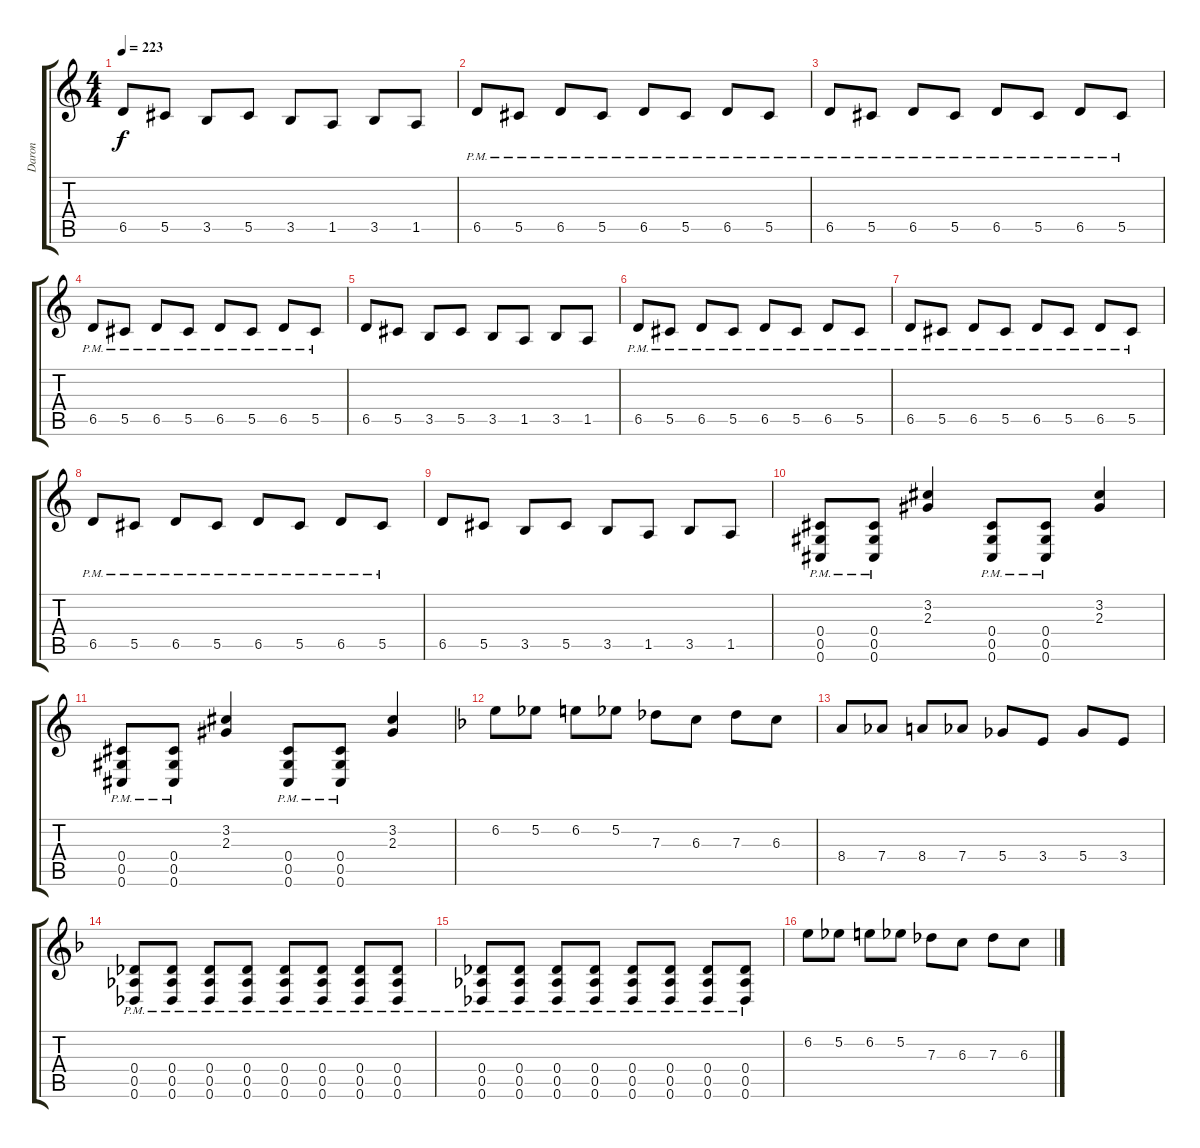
\track ("Daron" "Daron") {instrument overdrivenguitar}
\staff {score tabs}
\tuning (Eb4 Bb3 Gb3 Db3 Ab2 Db2) {hide}
\ts (4 4)
\tempo 223
\clef g2
\ks c
6.5.8{dy f} 5.5.8 3.5.8 5.5.8 3.5.8 1.5.8 3.5.8 1.5.8 |
6.5{pm}.8 5.5{pm}.8 6.5{pm}.8 5.5{pm}.8 6.5{pm}.8 5.5{pm}.8 6.5{pm}.8 5.5{pm}.8 |
6.5{pm}.8 5.5{pm}.8 6.5{pm}.8 5.5{pm}.8 6.5{pm}.8 5.5{pm}.8 6.5{pm}.8 5.5{pm}.8 |
6.5{pm}.8 5.5{pm}.8 6.5{pm}.8 5.5{pm}.8 6.5{pm}.8 5.5{pm}.8 6.5{pm}.8 5.5{pm}.8 |
6.5.8 5.5.8 3.5.8 5.5.8 3.5.8 1.5.8 3.5.8 1.5.8 |
6.5{pm}.8 5.5{pm}.8 6.5{pm}.8 5.5{pm}.8 6.5{pm}.8 5.5{pm}.8 6.5{pm}.8 5.5{pm}.8 |
6.5{pm}.8 5.5{pm}.8 6.5{pm}.8 5.5{pm}.8 6.5{pm}.8 5.5{pm}.8 6.5{pm}.8 5.5{pm}.8 |
6.5{pm}.8 5.5{pm}.8 6.5{pm}.8 5.5{pm}.8 6.5{pm}.8 5.5{pm}.8 6.5{pm}.8 5.5{pm}.8 |
6.5.8 5.5.8 3.5.8 5.5.8 3.5.8 1.5.8 3.5.8 1.5.8 |
(0.4{pm} 0.5{pm} 0.6{pm}).8 (0.4{pm} 0.5{pm} 0.6{pm}).8 (3.2 2.3).4 (0.4{pm} 0.5{pm} 0.6{pm}).8 (0.4{pm} 0.5{pm} 0.6{pm}).8 (3.2 2.3).4 |
(0.4{pm} 0.5{pm} 0.6{pm}).8 (0.4{pm} 0.5{pm} 0.6{pm}).8 (3.2 2.3).4 (0.4{pm} 0.5{pm} 0.6{pm}).8 (0.4{pm} 0.5{pm} 0.6{pm}).8 (3.2 2.3).4 |
\ks f
6.2.8 5.2.8 6.2.8 5.2.8 7.3.8 6.3.8 7.3.8 6.3.8 |
8.4.8 7.4.8 8.4.8 7.4.8 5.4.8 3.4.8 5.4.8 3.4.8 |
(0.4{pm} 0.5{pm} 0.6{pm}).8 (0.4{pm} 0.5{pm} 0.6{pm}).8 (0.4{pm} 0.5{pm} 0.6{pm}).8 (0.4{pm} 0.5{pm} 0.6{pm}).8 (0.4{pm} 0.5{pm} 0.6{pm}).8 (0.4{pm} 0.5{pm} 0.6{pm}).8 (0.4{pm} 0.5{pm} 0.6{pm}).8 (0.4{pm} 0.5{pm} 0.6{pm}).8 |
(0.4{pm} 0.5{pm} 0.6{pm}).8 (0.4{pm} 0.5{pm} 0.6{pm}).8 (0.4{pm} 0.5{pm} 0.6{pm}).8 (0.4{pm} 0.5{pm} 0.6{pm}).8 (0.4{pm} 0.5{pm} 0.6{pm}).8 (0.4{pm} 0.5{pm} 0.6{pm}).8 (0.4{pm} 0.5{pm} 0.6{pm}).8 (0.4{pm} 0.5{pm} 0.6{pm}).8 |
6.2.8 5.2.8 6.2.8 5.2.8 7.3.8 6.3.8 7.3.8 6.3.8
